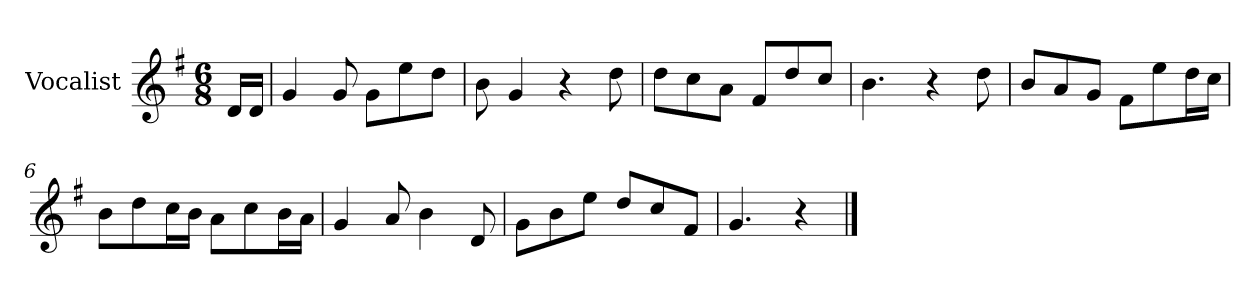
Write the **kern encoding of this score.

**kern
*part1
*staff1
*I"Vocalist
*k[f#]
*G:
*M6/8
=
16dLL
16dJJ
=1
4g
8g
8gL
8ee
8ddJ
=2
8b
4g
4r
8dd
=3
8ddL
8cc
8aJ
8f#L
8dd
8ccJ
=4
4.b
4r
8dd
=5
8bL
8a
8gJ
8f#L
8ee
16ddL
16ccJJ
=6
8bL
8dd
16ccL
16bJJ
8aL
8cc
16bL
16aJJ
=7
4g
8a
4b
8d
=8
8gL
8b
8eeJ
8ddL
8cc
8f#J
=9
4.g
4r
==
*-
